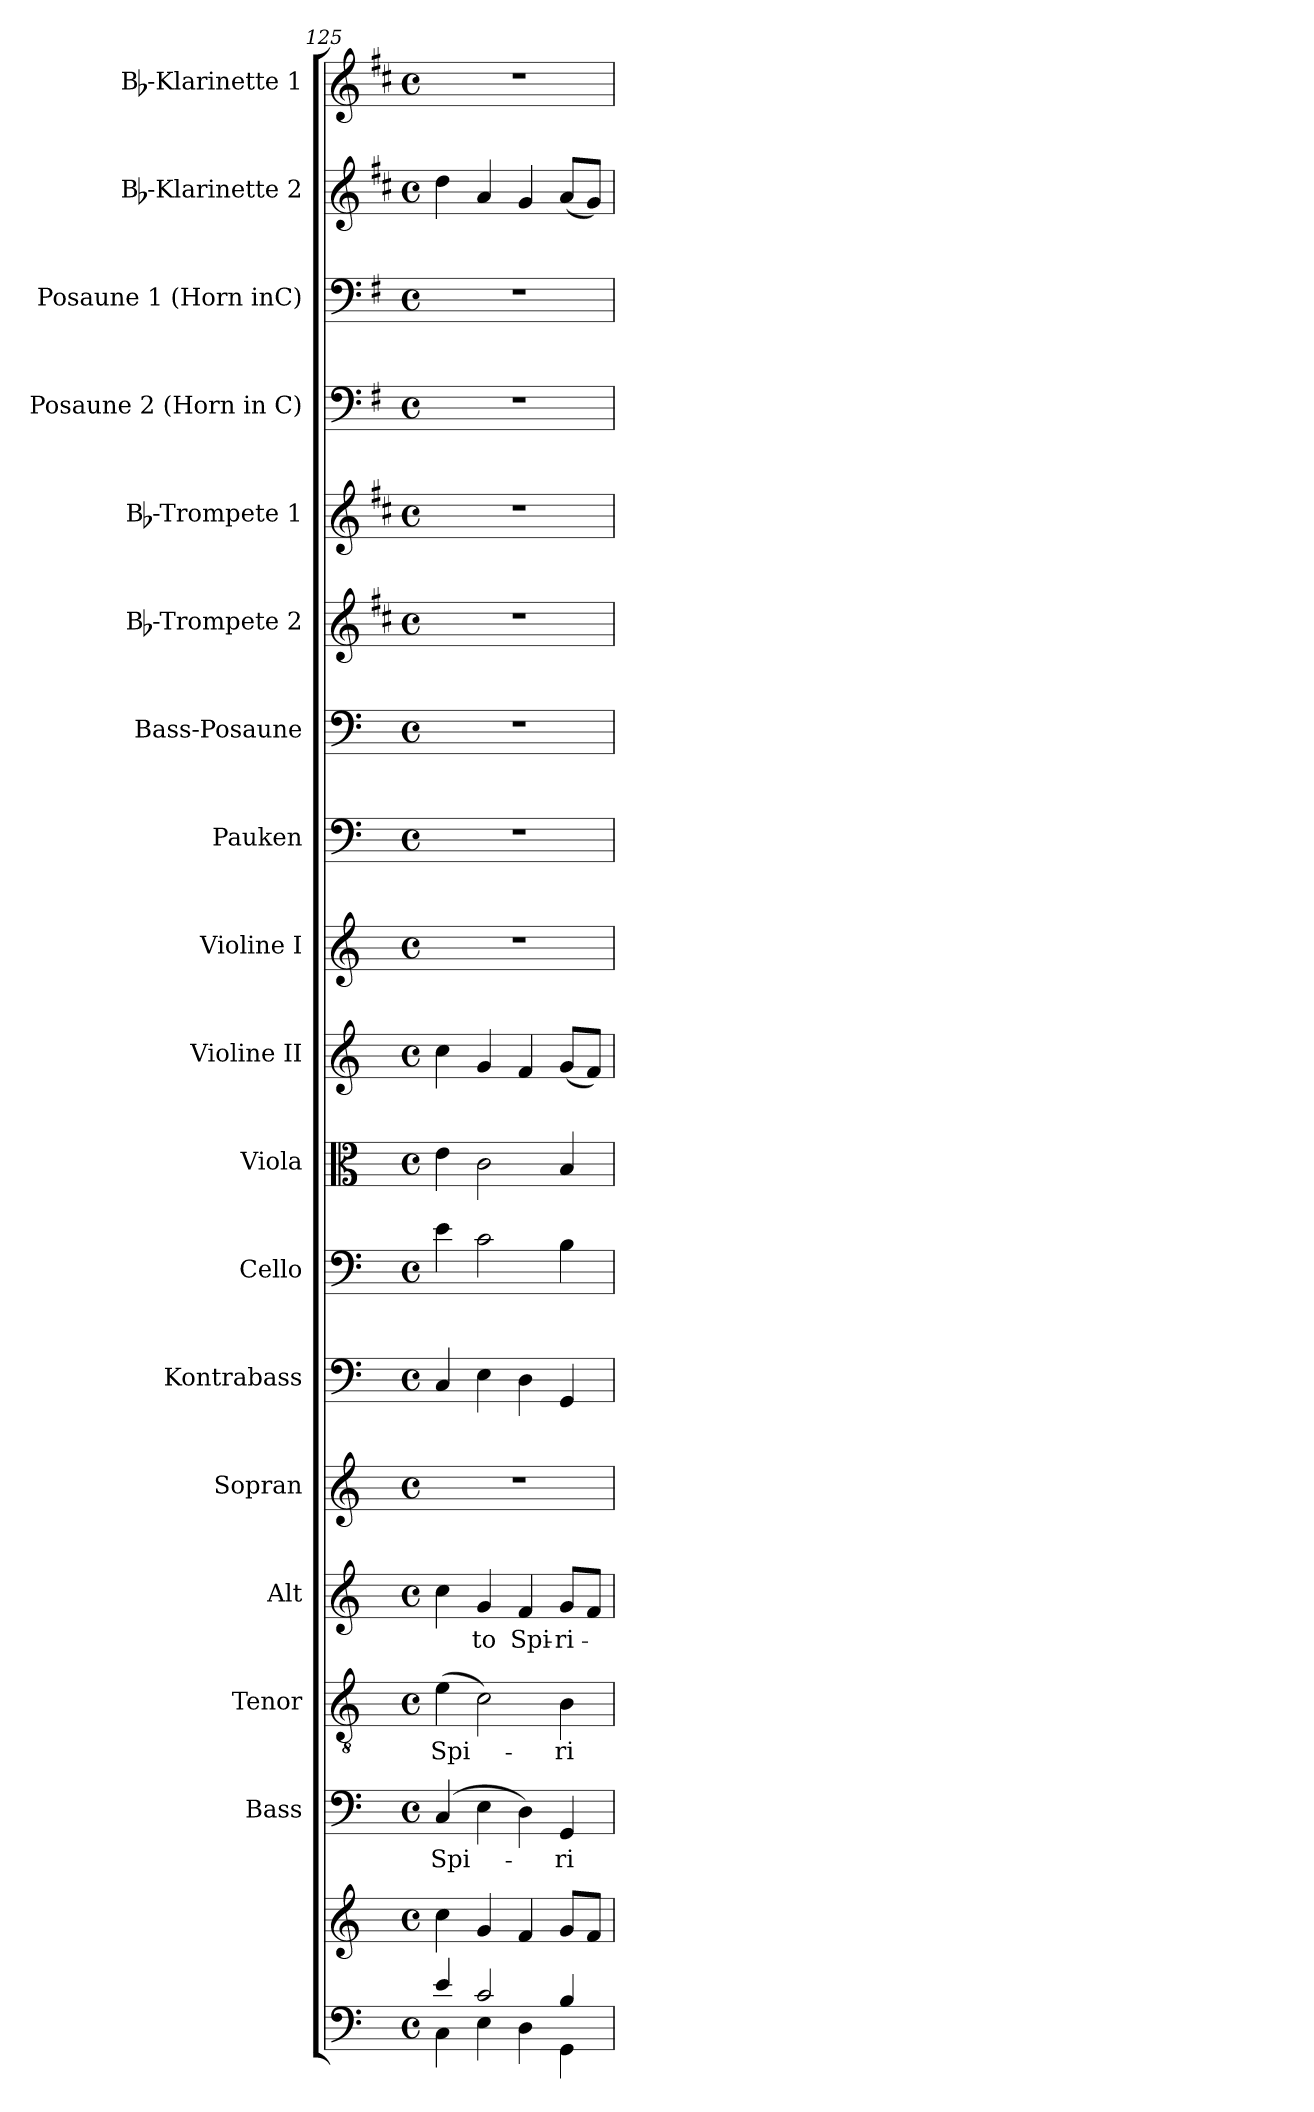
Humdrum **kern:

**kern	**kern	**kern	**text	**kern	**text	**kern	**text	**kern	**kern	**kern	**kern	**kern	**kern	**kern	**kern	**kern	**kern	**kern	**kern	**kern	**kern
*part18	*part18	*part17	*part17	*part16	*part16	*part15	*part15	*part14	*part13	*part12	*part11	*part10	*part9	*part8	*part7	*part6	*part5	*part4	*part3	*part2	*part1
*staff19	*staff18	*staff17	*staff17	*staff16	*staff16	*staff15	*staff15	*staff14	*staff13	*staff12	*staff11	*staff10	*staff9	*staff8	*staff7	*staff6	*staff5	*staff4	*staff3	*staff2	*staff1
*	*	*I"Bass	*	*I"Tenor	*	*I"Alt	*	*I"Sopran	*I"Kontrabass	*I"Cello	*I"Viola	*I"Violine II	*I"Violine I	*I"Pauken	*I"Bass-Posaune	*I"Bb-Trompete 2	*I"Bb-Trompete 1	*I"Posaune 2 (Horn in C)	*I"Posaune 1 (Horn inC)	*I"Bb-Klarinette 2	*I"Bb-Klarinette 1
*	*	*I'B.	*	*I'T.	*	*I'A.	*	*I'S.	*I'Kb.	*	*I'Vla.	*I'Vl. II	*I'Vl. I	*I'Pk.	*I'B-Pos.	*I'Bb Trp. 2	*I'Bb Trp. 1	*I'Pos. 2	*I'Pos. 1	*I'Bb Kl. 2	*I'Bb Kl. 1
*clefF4	*clefG2	*clefF4	*	*clefGv2	*	*clefG2	*	*clefG2	*clefF4	*clefF4	*clefC3	*clefG2	*clefG2	*clefF4	*clefF4	*clefG2	*clefG2	*clefF4	*clefF4	*clefG2	*clefG2
*	*	*	*	*	*	*	*	*	*ITrd7c12	*	*	*	*	*	*	*ITrd1c2	*ITrd1c2	*ITrd4c7	*ITrd4c7	*ITrd1c2	*ITrd1c2
*k[]	*k[]	*k[]	*	*k[]	*	*k[]	*	*k[]	*k[]	*k[]	*k[]	*k[]	*k[]	*k[]	*k[]	*k[]	*k[]	*k[]	*k[]	*k[]	*k[]
*C:	*C:	*C:	*	*C:	*	*C:	*	*C:	*C:	*C:	*C:	*C:	*C:	*C:	*C:	*C:	*C:	*C:	*C:	*C:	*C:
*M4/4	*M4/4	*M4/4	*	*M4/4	*	*M4/4	*	*M4/4	*M4/4	*M4/4	*M4/4	*M4/4	*M4/4	*M4/4	*M4/4	*M4/4	*M4/4	*M4/4	*M4/4	*M4/4	*M4/4
*met(c)	*met(c)	*met(c)	*	*met(c)	*	*met(c)	*	*met(c)	*met(c)	*met(c)	*met(c)	*met(c)	*met(c)	*met(c)	*met(c)	*met(c)	*met(c)	*met(c)	*met(c)	*met(c)	*met(c)
=125	=125	=125	=125	=125	=125	=125	=125	=125	=125	=125	=125	=125	=125	=125	=125	=125	=125	=125	=125	=125	=125
*^	*	*	*	*	*	*	*	*	*	*	*	*	*	*	*	*	*	*	*	*	*
!	!	!	!	!LO:LY:b	!	!LO:LY:b	!	!	!	!	!	!	!	!	!	!	!	!	!	!	!	!
4e/	4C\	4cc\	(4C/	Spi-	(>4e\	Spi-	4cc\	.	1r	4CC/	4e\	4e\	4cc\	1r	1r	1r	1r	1r	1r	1r	4cc\	1r
!	!	!	!	!	!	!	!	!LO:LY:b	!	!	!	!	!	!	!	!	!	!	!	!	!	!
2c/	4E\	4g/	4E\	.	2c\)	.	4g/	-to	.	4EE\	2c\	2c\	4g/	.	.	.	.	.	.	.	4g/	.
!	!	!	!	!	!	!	!	!LO:LY:b	!	!	!	!	!	!	!	!	!	!	!	!	!	!
.	4D\	4f/	4D\)	.	.	.	4f/	Spi-	.	4DD\	.	.	4f/	.	.	.	.	.	.	.	4f/	.
!	!	!	!	!LO:LY:b	!	!LO:LY:b	!	!LO:LY:b	!	!	!	!	!	!	!	!	!	!	!	!	!	!
4B/	4GG\	8g/L	4GG/	-ri-	4B\	-ri-	8g/L	-ri-	.	4GGG/	4B\	4B/	(<8g/L	.	.	.	.	.	.	.	(<8g/L	.
.	.	8f/J	.	.	.	.	8f/J	.	.	.	.	.	8f/J)	.	.	.	.	.	.	.	8f/J)	.
*v	*v	*	*	*	*	*	*	*	*	*	*	*	*	*	*	*	*	*	*	*	*	*
=	=	=	=	=	=	=	=	=	=	=	=	=	=	=	=	=	=	=	=	=	=
*-	*-	*-	*-	*-	*-	*-	*-	*-	*-	*-	*-	*-	*-	*-	*-	*-	*-	*-	*-	*-	*-
